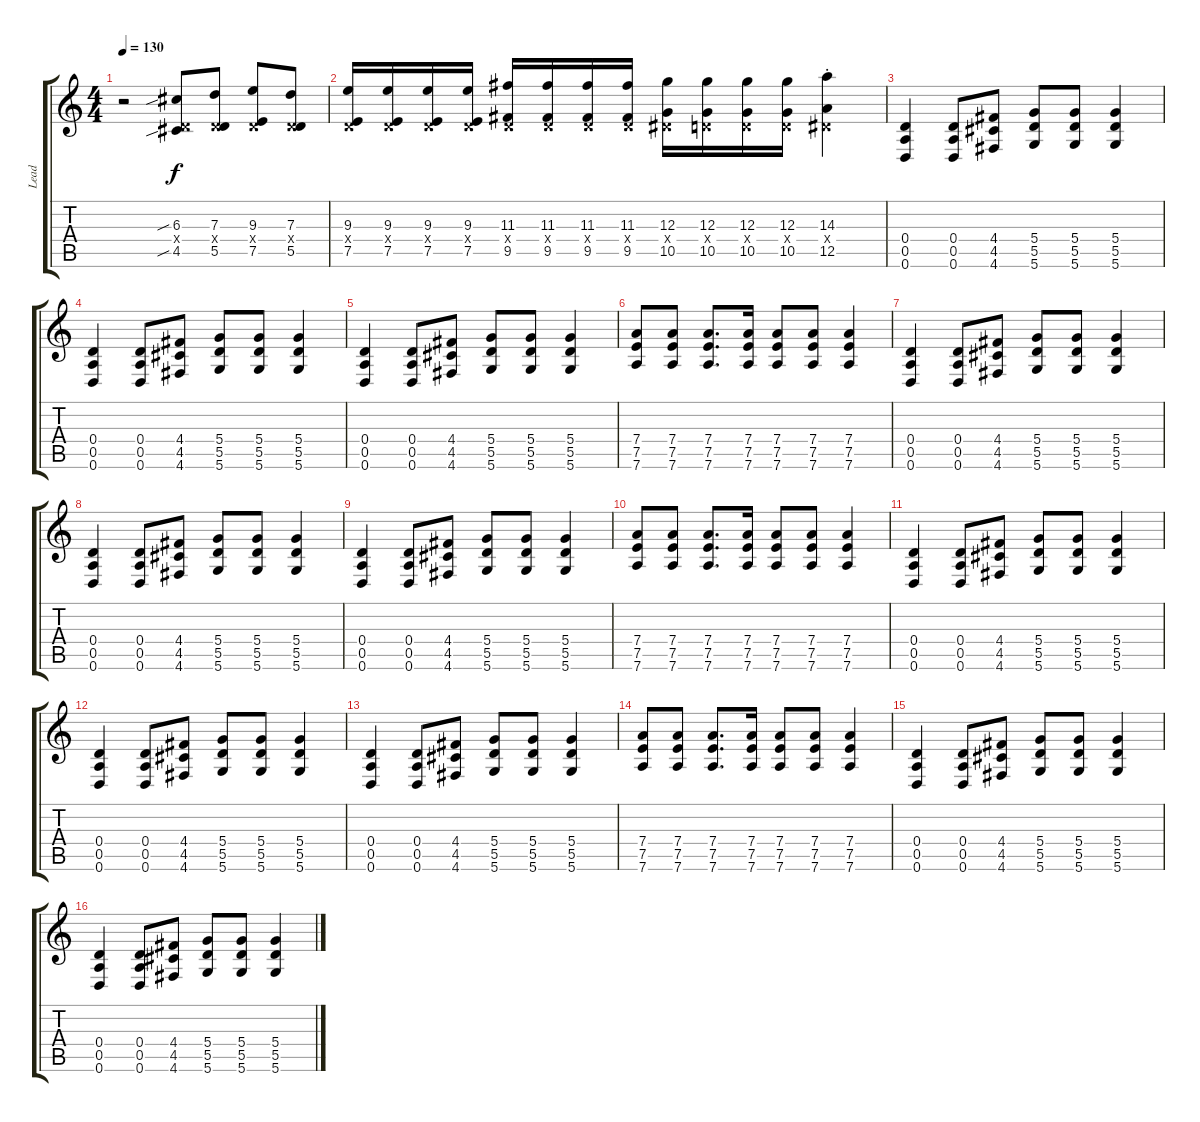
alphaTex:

\track ("Lead" "Lead") {instrument distortionguitar}
\staff {score tabs}
\tuning (E4 B3 G3 D3 A2 D2) {hide}
\ts (4 4)
\tempo 130
\clef g2
\ks c
r.2{dy f} (6.3{sib} 0.4{x} 4.5{sib}).8 (7.3 0.4{x} 5.5).8 (9.3 0.4{x} 7.5).8 (7.3 0.4{x} 5.5).8 |
(9.3 0.4{x} 7.5).16 (9.3 0.4{x} 7.5).16 (9.3 0.4{x} 7.5).16 (9.3 0.4{x} 7.5).16 (11.3 0.4{x} 9.5).16 (11.3 0.4{x} 9.5).16 (11.3 0.4{x} 9.5).16 (11.3 0.4{x} 9.5).16 (12.3 1.4{x} 10.5).16 (12.3 0.4{x} 10.5).16 (12.3 0.4{x} 10.5).16 (12.3 0.4{x} 10.5).16 (14.3{st} 1.4{x} 12.5{st}).4 |
(0.4 0.5 0.6).4 (0.4 0.5 0.6).8 (4.4 4.5 4.6).8 (5.4 5.5 5.6).8 (5.4 5.5 5.6).8 (5.4 5.5 5.6).4 |
(0.4 0.5 0.6).4 (0.4 0.5 0.6).8 (4.4 4.5 4.6).8 (5.4 5.5 5.6).8 (5.4 5.5 5.6).8 (5.4 5.5 5.6).4 |
(0.4 0.5 0.6).4 (0.4 0.5 0.6).8 (4.4 4.5 4.6).8 (5.4 5.5 5.6).8 (5.4 5.5 5.6).8 (5.4 5.5 5.6).4 |
(7.4 7.5 7.6).8 (7.4 7.5 7.6).8 (7.4 7.5 7.6).8{d} (7.4 7.5 7.6).16 (7.4 7.5 7.6).8 (7.4 7.5 7.6).8 (7.4 7.5 7.6).4 |
(0.4 0.5 0.6).4 (0.4 0.5 0.6).8 (4.4 4.5 4.6).8 (5.4 5.5 5.6).8 (5.4 5.5 5.6).8 (5.4 5.5 5.6).4 |
(0.4 0.5 0.6).4 (0.4 0.5 0.6).8 (4.4 4.5 4.6).8 (5.4 5.5 5.6).8 (5.4 5.5 5.6).8 (5.4 5.5 5.6).4 |
(0.4 0.5 0.6).4 (0.4 0.5 0.6).8 (4.4 4.5 4.6).8 (5.4 5.5 5.6).8 (5.4 5.5 5.6).8 (5.4 5.5 5.6).4 |
(7.4 7.5 7.6).8 (7.4 7.5 7.6).8 (7.4 7.5 7.6).8{d} (7.4 7.5 7.6).16 (7.4 7.5 7.6).8 (7.4 7.5 7.6).8 (7.4 7.5 7.6).4 |
(0.4 0.5 0.6).4 (0.4 0.5 0.6).8 (4.4 4.5 4.6).8 (5.4 5.5 5.6).8 (5.4 5.5 5.6).8 (5.4 5.5 5.6).4 |
(0.4 0.5 0.6).4 (0.4 0.5 0.6).8 (4.4 4.5 4.6).8 (5.4 5.5 5.6).8 (5.4 5.5 5.6).8 (5.4 5.5 5.6).4 |
(0.4 0.5 0.6).4 (0.4 0.5 0.6).8 (4.4 4.5 4.6).8 (5.4 5.5 5.6).8 (5.4 5.5 5.6).8 (5.4 5.5 5.6).4 |
(7.4 7.5 7.6).8 (7.4 7.5 7.6).8 (7.4 7.5 7.6).8{d} (7.4 7.5 7.6).16 (7.4 7.5 7.6).8 (7.4 7.5 7.6).8 (7.4 7.5 7.6).4 |
(0.4 0.5 0.6).4 (0.4 0.5 0.6).8 (4.4 4.5 4.6).8 (5.4 5.5 5.6).8 (5.4 5.5 5.6).8 (5.4 5.5 5.6).4 |
(0.4 0.5 0.6).4 (0.4 0.5 0.6).8 (4.4 4.5 4.6).8 (5.4 5.5 5.6).8 (5.4 5.5 5.6).8 (5.4 5.5 5.6).4
